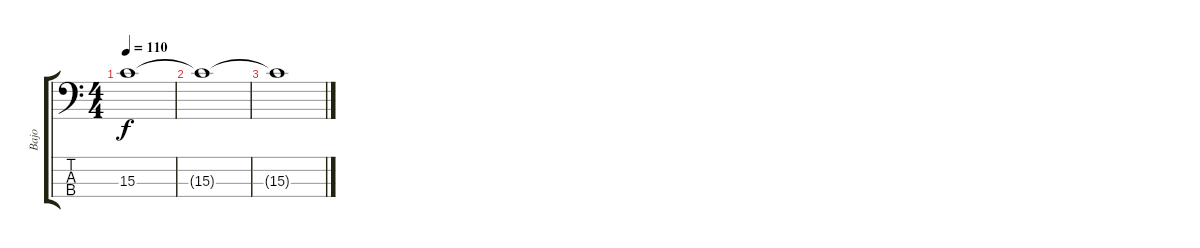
\track ("Bajo" "Bajo") {instrument electricbasspick}
\staff {score tabs}
\tuning (G2 D2 A1 E1) {hide}
\ts (4 4)
\tempo 110
\clef f4
\ks c
15.3{t}.1{dy f} |
15.3{t}.1 |
15.3{t}.1
